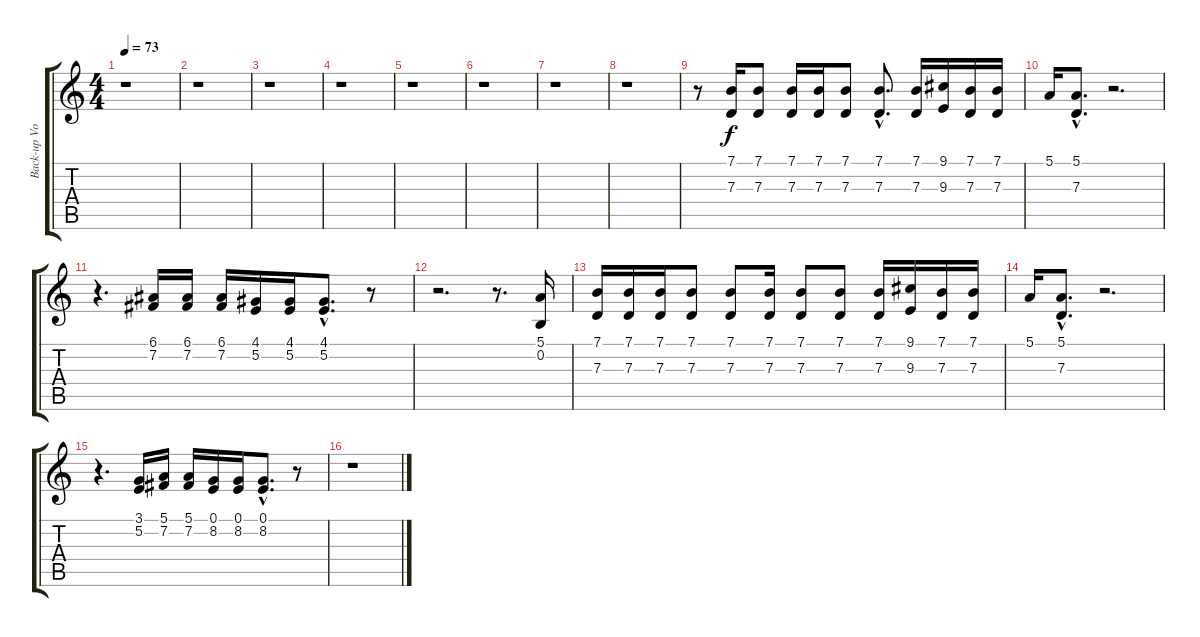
\track ("Back-up Vocals" "Back-up Vo") {instrument synthbrass2}
\staff {score tabs}
\tuning (E4 B3 G3 D3 A2 E2) {hide}
\ts (4 4)
\tempo 73
\clef g2
\ks c
r.1{dy f} |
r.1 |
r.1 |
r.1 |
r.1 |
r.1 |
r.1 |
r.1 |
r.8 (7.1 7.3).16 (7.1 7.3).8 (7.1 7.3).16 (7.1 7.3).16 (7.1 7.3).8 (7.1{hac} 7.3{hac}).8{d} (7.1 7.3).16 (9.1 9.3).16 (7.1 7.3).16 (7.1 7.3).16 |
5.1.16 (5.1{hac} 7.3{hac}).8{d} r.2{d} |
r.4{d} (6.1 7.2).16 (6.1 7.2).16 (6.1 7.2).16 (4.1 5.2).16 (4.1 5.2).16 (4.1{hac} 5.2{hac}).8{d} r.8 |
r.2{d} r.8{d} (5.1 0.2).16 |
(7.1 7.3).16 (7.1 7.3).16 (7.1 7.3).16 (7.1 7.3).8 (7.1 7.3).8 (7.1 7.3).16 (7.1 7.3).8 (7.1 7.3).8 (7.1 7.3).16 (9.1 9.3).16 (7.1 7.3).16 (7.1 7.3).16 |
5.1.16 (5.1{hac} 7.3{hac}).8{d} r.2{d} |
r.4{d} (3.1 5.2).16 (5.1 7.2).16 (5.1 7.2).16 (0.1 8.2).16 (0.1 8.2).16 (0.1{hac} 8.2{hac}).8{d} r.8 |
r.1
